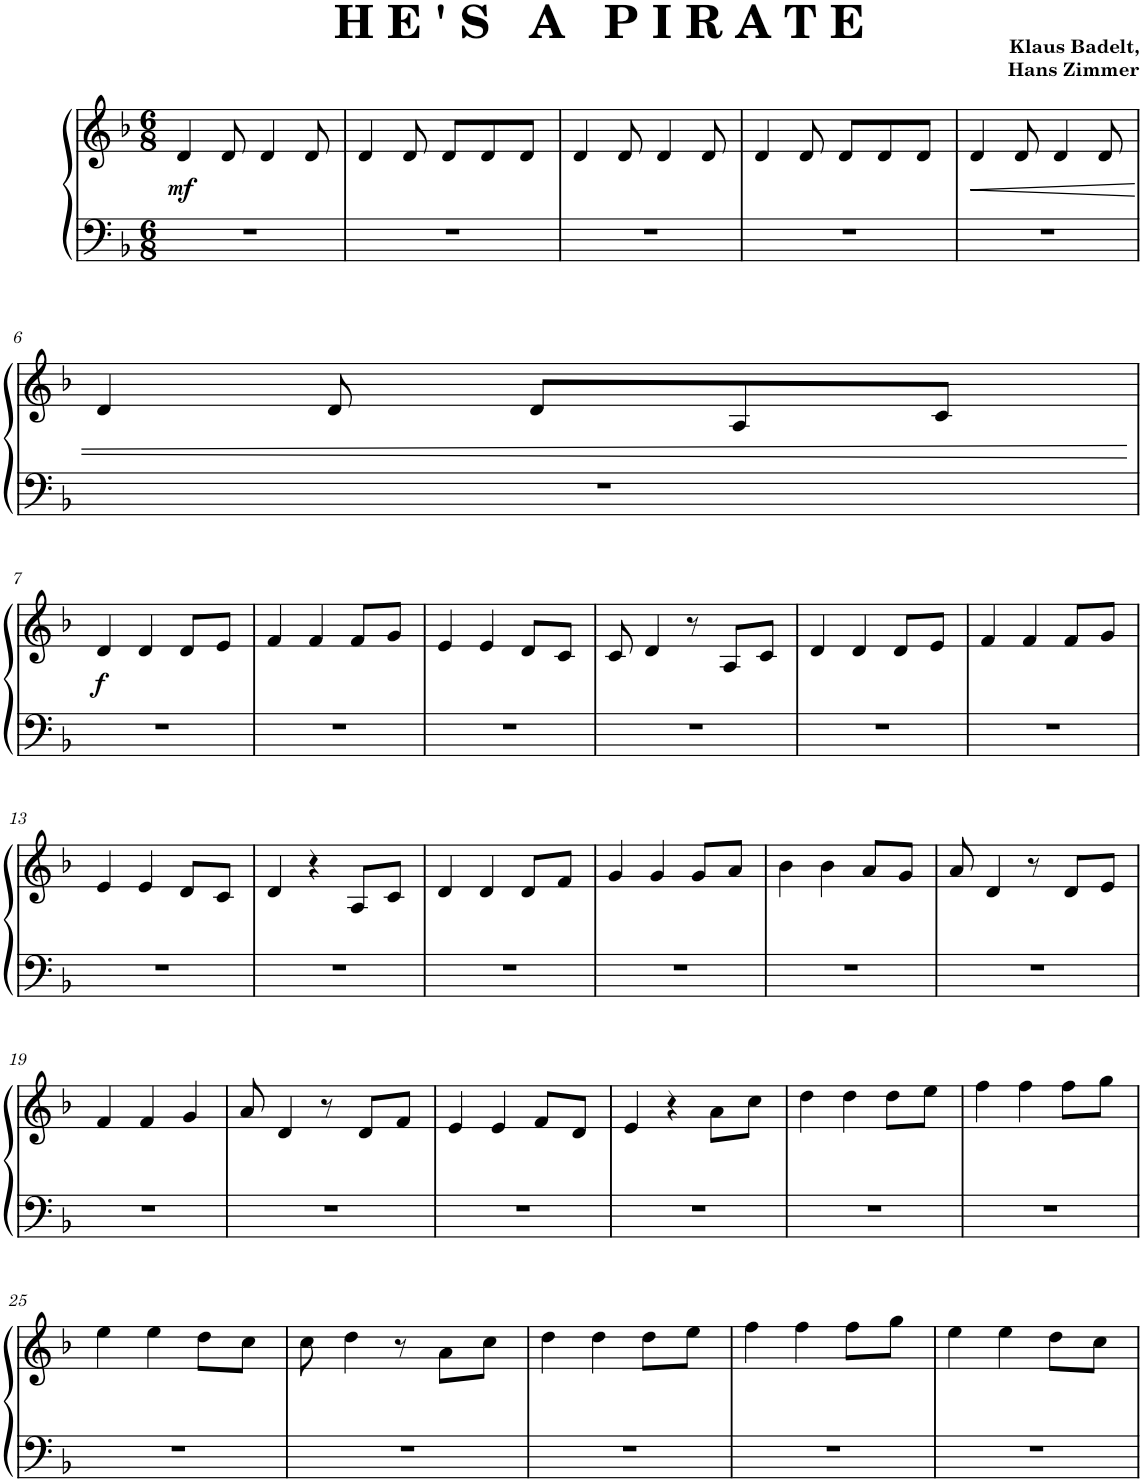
**kern	**kern	**dynam
*part1	*part1	*part1
*staff2	*staff1	*staff1/2
*I"Piano	*	*
*I'Pno	*	*
*clefF4	*clefG2	*
*k[b-]	*k[b-]	*
*M6/8	*M6/8	*
=1	=1	=1
!	!	!LO:DY:b
2.r	4d/	mf
.	8d/	.
.	4d/	.
.	8d/	.
=2	=2	=2
2.r	4d/	.
.	8d/	.
.	8d/L	.
.	8d/	.
.	8d/J	.
=3	=3	=3
2.r	4d/	.
.	8d/	.
.	4d/	.
.	8d/	.
=4	=4	=4
2.r	4d/	.
.	8d/	.
.	8d/L	.
.	8d/	.
.	8d/J	.
=5	=5	=5
!	!	!LO:HP:b
2.r	4d/	<
.	8d/	.
.	4d/	.
.	8d/	.
!!LO:LB:g=z
=6	=6	=6
2.r	4d/	.
.	8d/	.
.	8d/L	.
.	8A/	.
.	8c/J	.
.	.	[
!!LO:LB:g=z
=7	=7	=7
!	!	!LO:DY:b
2.r	4d/	f
.	4d/	.
.	8d/L	.
.	8e/J	.
=8	=8	=8
2.r	4f/	.
.	4f/	.
.	8f/L	.
.	8g/J	.
=9	=9	=9
2.r	4e/	.
.	4e/	.
.	8d/L	.
.	8c/J	.
=10	=10	=10
2.r	8c/	.
.	4d/	.
.	8r	.
.	8A/L	.
.	8c/J	.
=11	=11	=11
2.r	4d/	.
.	4d/	.
.	8d/L	.
.	8e/J	.
=12	=12	=12
2.r	4f/	.
.	4f/	.
.	8f/L	.
.	8g/J	.
!!LO:LB:g=z
=13	=13	=13
2.r	4e/	.
.	4e/	.
.	8d/L	.
.	8c/J	.
=14	=14	=14
2.r	4d/	.
.	4r	.
.	8A/L	.
.	8c/J	.
=15	=15	=15
2.r	4d/	.
.	4d/	.
.	8d/L	.
.	8f/J	.
=16	=16	=16
2.r	4g/	.
.	4g/	.
.	8g/L	.
.	8a/J	.
=17	=17	=17
2.r	4b-\	.
.	4b-\	.
.	8a/L	.
.	8g/J	.
=18	=18	=18
2.r	8a/	.
.	4d/	.
.	8r	.
.	8d/L	.
.	8e/J	.
!!LO:LB:g=z
=19	=19	=19
2.r	4f/	.
.	4f/	.
.	4g/	.
=20	=20	=20
2.r	8a/	.
.	4d/	.
.	8r	.
.	8d/L	.
.	8f/J	.
=21	=21	=21
2.r	4e/	.
.	4e/	.
.	8f/L	.
.	8d/J	.
=22	=22	=22
2.r	4e/	.
.	4r	.
.	8a\L	.
.	8cc\J	.
=23	=23	=23
2.r	4dd\	.
.	4dd\	.
.	8dd\L	.
.	8ee\J	.
=24	=24	=24
2.r	4ff\	.
.	4ff\	.
.	8ff\L	.
.	8gg\J	.
!!LO:LB:g=z
=25	=25	=25
2.r	4ee\	.
.	4ee\	.
.	8dd\L	.
.	8cc\J	.
=26	=26	=26
2.r	8cc\	.
.	4dd\	.
.	8r	.
.	8a\L	.
.	8cc\J	.
=27	=27	=27
2.r	4dd\	.
.	4dd\	.
.	8dd\L	.
.	8ee\J	.
=28	=28	=28
2.r	4ff\	.
.	4ff\	.
.	8ff\L	.
.	8gg\J	.
=29	=29	=29
2.r	4ee\	.
.	4ee\	.
.	8dd\L	.
.	8cc\J	.
=	=	=
*-	*-	*-
